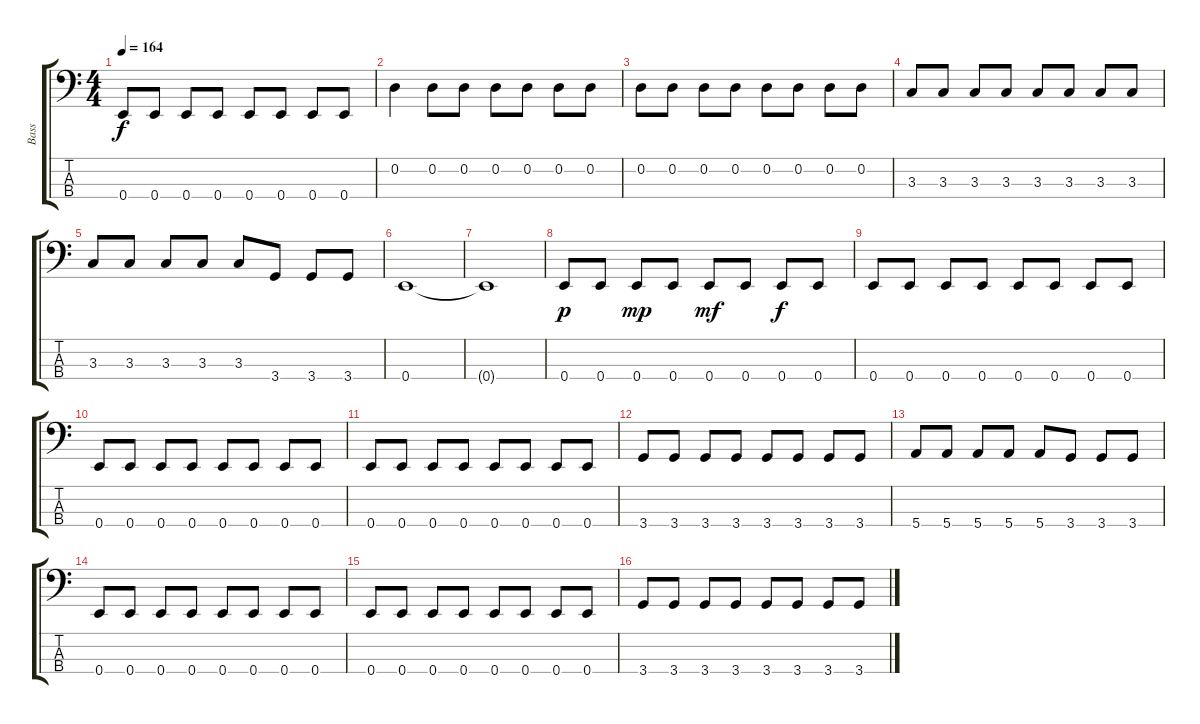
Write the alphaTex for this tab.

\track ("Bass" "Bass") {instrument electricbasspick}
\staff {score tabs}
\tuning (G2 D2 A1 E1) {hide}
\ts (4 4)
\tempo 164
\clef f4
\ks c
0.4.8{dy f} 0.4.8 0.4.8 0.4.8 0.4.8 0.4.8 0.4.8 0.4.8 |
0.2.4 0.2.8 0.2.8 0.2.8 0.2.8 0.2.8 0.2.8 |
0.2.8 0.2.8 0.2.8 0.2.8 0.2.8 0.2.8 0.2.8 0.2.8 |
3.3.8 3.3.8 3.3.8 3.3.8 3.3.8 3.3.8 3.3.8 3.3.8 |
3.3.8 3.3.8 3.3.8 3.3.8 3.3.8 3.4.8 3.4.8 3.4.8 |
0.4.1 |
0.4{t}.1 |
0.4.8{dy p} 0.4.8 0.4.8{dy mp} 0.4.8 0.4.8{dy mf} 0.4.8 0.4.8{dy f} 0.4.8 |
0.4.8 0.4.8 0.4.8 0.4.8 0.4.8 0.4.8 0.4.8 0.4.8 |
0.4.8 0.4.8 0.4.8 0.4.8 0.4.8 0.4.8 0.4.8 0.4.8 |
0.4.8 0.4.8 0.4.8 0.4.8 0.4.8 0.4.8 0.4.8 0.4.8 |
3.4.8 3.4.8 3.4.8 3.4.8 3.4.8 3.4.8 3.4.8 3.4.8 |
5.4.8 5.4.8 5.4.8 5.4.8 5.4.8 3.4.8 3.4.8 3.4.8 |
0.4.8 0.4.8 0.4.8 0.4.8 0.4.8 0.4.8 0.4.8 0.4.8 |
0.4.8 0.4.8 0.4.8 0.4.8 0.4.8 0.4.8 0.4.8 0.4.8 |
3.4.8 3.4.8 3.4.8 3.4.8 3.4.8 3.4.8 3.4.8 3.4.8
